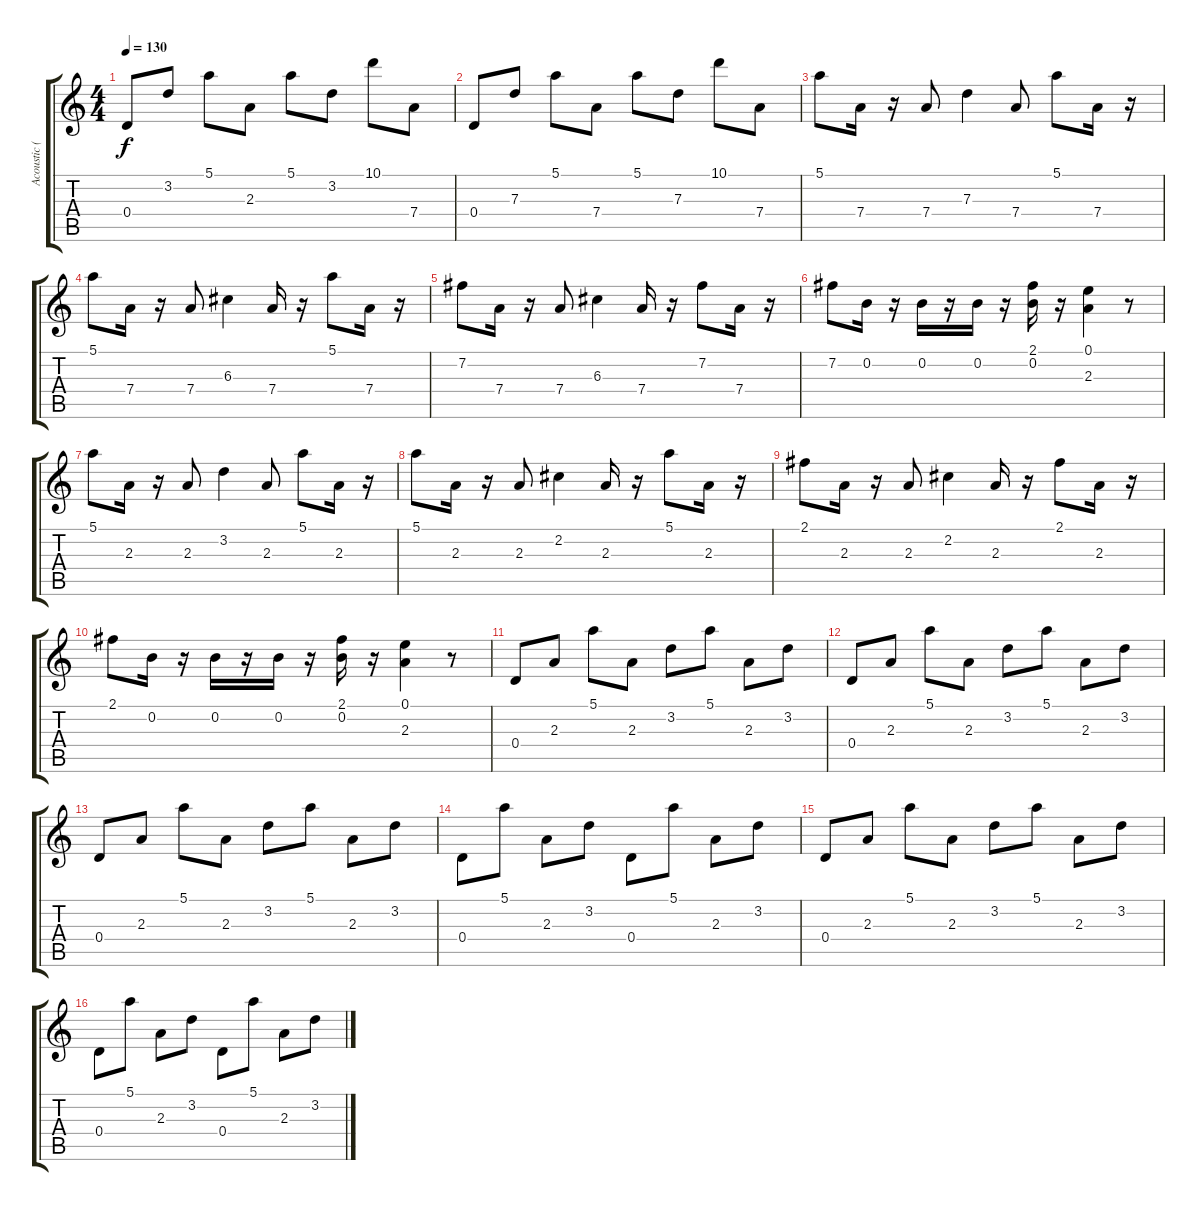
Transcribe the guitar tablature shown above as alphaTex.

\track ("Acoustic (steel)" "Acoustic (") {instrument acousticguitarsteel}
\staff {score tabs}
\tuning (E4 B3 G3 D3 A2 E2) {hide}
\ts (4 4)
\tempo 130
\clef g2
\ks c
0.4.8{dy f} 3.2.8 5.1.8 2.3.8 5.1.8 3.2.8 10.1.8 7.4.8 |
0.4.8 7.3.8 5.1.8 7.4.8 5.1.8 7.3.8 10.1.8 7.4.8 |
5.1.8 7.4.16 r.16 7.4.8 7.3.4 7.4.8 5.1.8 7.4.16 r.16 |
5.1.8 7.4.16 r.16 7.4.8 6.3.4 7.4.16 r.16 5.1.8 7.4.16 r.16 |
7.2.8 7.4.16 r.16 7.4.8 6.3.4 7.4.16 r.16 7.2.8 7.4.16 r.16 |
7.2.8 0.2.16 r.16 0.2.16 r.16 0.2.16 r.16 (2.1 0.2).16 r.16 (0.1 2.3).4 r.8 |
5.1.8 2.3.16 r.16 2.3.8 3.2.4 2.3.8 5.1.8 2.3.16 r.16 |
5.1.8 2.3.16 r.16 2.3.8 2.2.4 2.3.16 r.16 5.1.8 2.3.16 r.16 |
2.1.8 2.3.16 r.16 2.3.8 2.2.4 2.3.16 r.16 2.1.8 2.3.16 r.16 |
2.1.8 0.2.16 r.16 0.2.16 r.16 0.2.16 r.16 (2.1 0.2).16 r.16 (0.1 2.3).4 r.8 |
0.4.8 2.3.8 5.1.8 2.3.8 3.2.8 5.1.8 2.3.8 3.2.8 |
0.4.8 2.3.8 5.1.8 2.3.8 3.2.8 5.1.8 2.3.8 3.2.8 |
0.4.8 2.3.8 5.1.8 2.3.8 3.2.8 5.1.8 2.3.8 3.2.8 |
0.4.8 5.1.8 2.3.8 3.2.8 0.4.8 5.1.8 2.3.8 3.2.8 |
0.4.8 2.3.8 5.1.8 2.3.8 3.2.8 5.1.8 2.3.8 3.2.8 |
0.4.8 5.1.8 2.3.8 3.2.8 0.4.8 5.1.8 2.3.8 3.2.8
